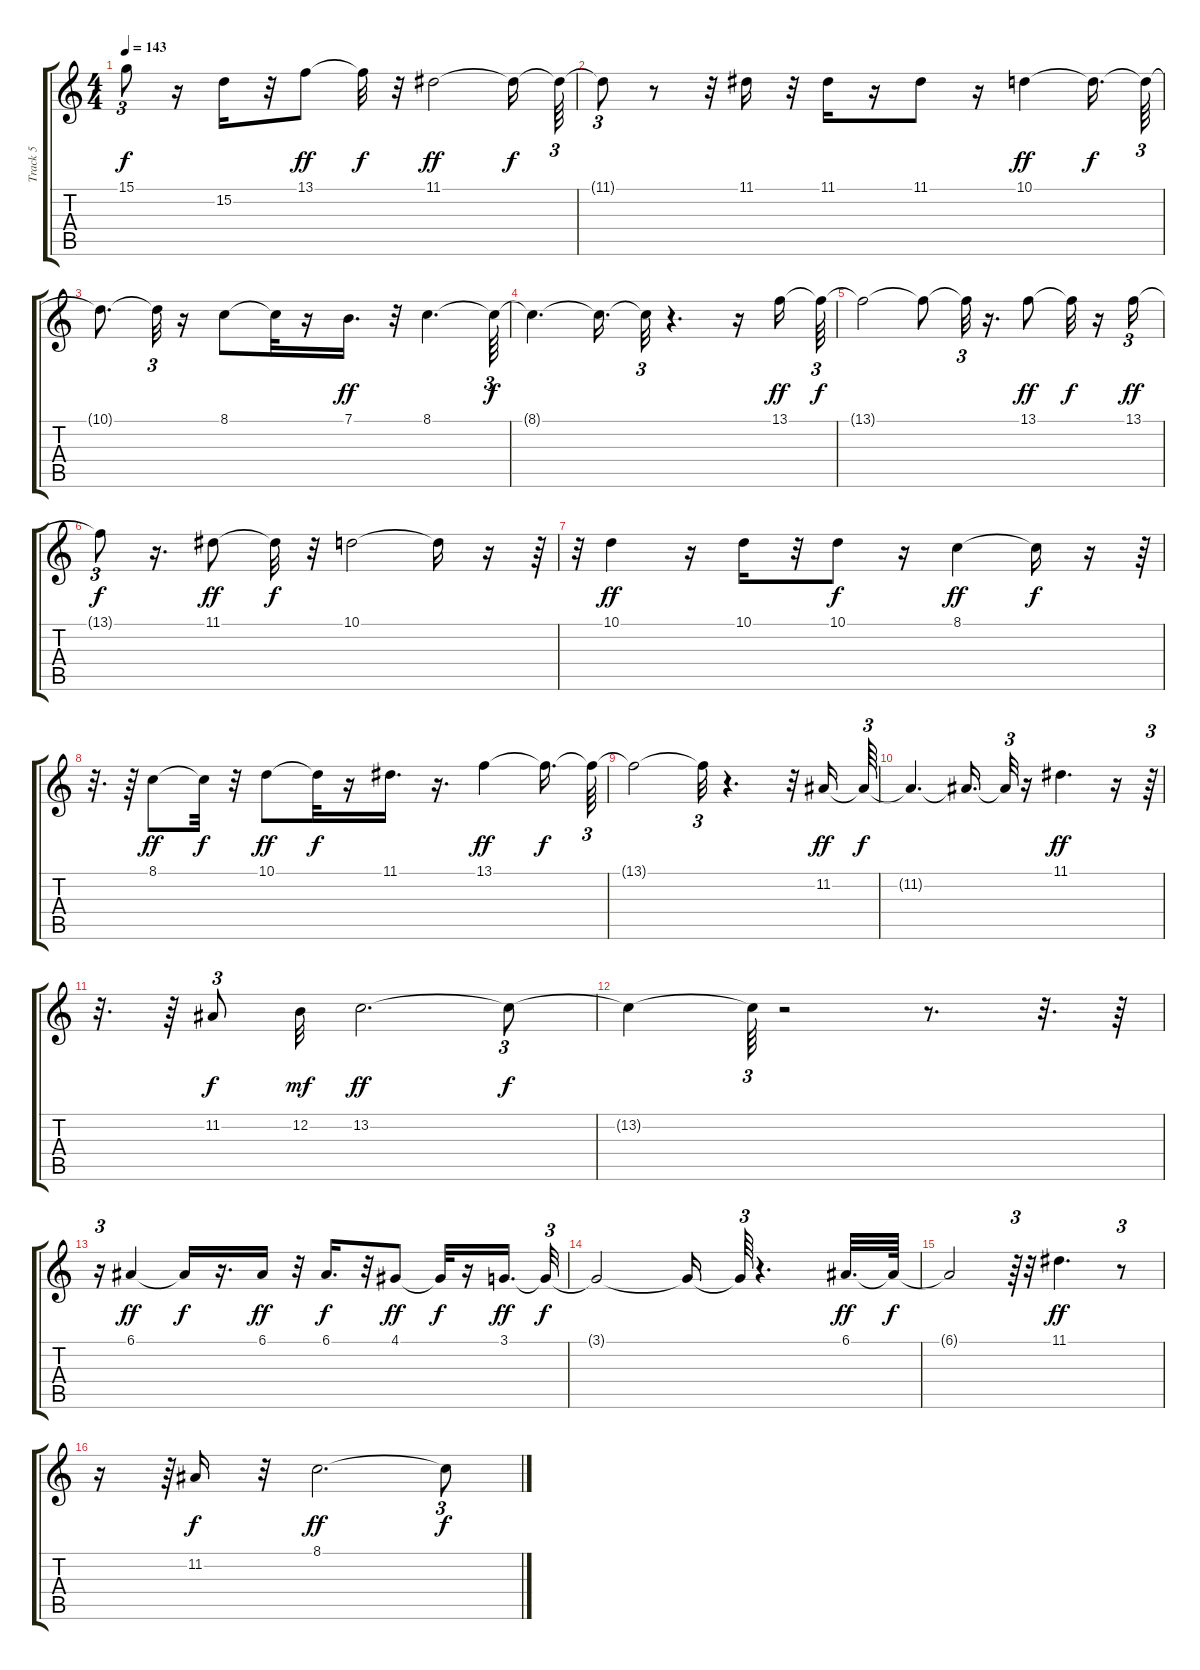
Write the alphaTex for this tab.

\track ("Track 5" "Track 5") {instrument sopranosax}
\staff {score tabs}
\tuning (E4 B3 G3 D3 A2 E2) {hide}
\ts (4 4)
\tempo 143
\clef g2
\ks c
15.1{t}.8{tu (3 2) dy f} r.16 15.2.16 r.32 13.1.8{dy ff} 13.1{t}.32{dy f} r.32 11.1.2{dy ff} 11.1{t}.16{dy f} 11.1{t}.64{tu (3 2)} |
11.1{t}.8{tu (3 2)} r.8 r.32 11.1.16 r.32 11.1.16 r.16 11.1.8 r.16 10.1.4{dy ff} 10.1{t}.16{d dy f} 10.1{t}.64{tu (3 2)} |
10.1{t}.8{d} 10.1{t}.32{tu (3 2)} r.16 8.1.8 8.1{t}.32 r.16 7.1.16{d dy ff} r.32 8.1.4{d} 8.1{t}.64{tu (3 2) dy f} |
8.1{t}.4{d} 8.1{t}.16{d} 8.1{t}.32{tu (3 2)} r.4{d} r.16 13.1.16{dy ff} 13.1{t}.64{tu (3 2) dy f} |
13.1{t}.2 13.1{t}.8 13.1{t}.32{tu (3 2)} r.16{d} 13.1.8{dy ff} 13.1{t}.32{dy f} r.16 13.1.16{tu (3 2) dy ff} |
13.1{t}.8{tu (3 2) dy f} r.16{d} 11.1.8{dy ff} 11.1{t}.32{dy f} r.32 10.1.2 10.1{t}.16 r.16 r.64{tu (3 2)} |
r.32{tu (3 2)} 10.1.4{dy ff} r.16 10.1.16 r.32 10.1.8{dy f} r.16 8.1.4{dy ff} 8.1{t}.16{dy f} r.16 r.64{tu (3 2)} |
r.32{d} r.64 8.1.8{dy ff} 8.1{t}.32{dy f} r.32 10.1.8{dy ff} 10.1{t}.32{dy f} r.16 11.1.16{d} r.16{d} 13.1.4{dy ff} 13.1{t}.16{d dy f} 13.1{t}.64{tu (3 2)} |
13.1{t}.2 13.1{t}.32{tu (3 2)} r.4{d} r.32 11.2.16{dy ff} 11.2{t}.64{tu (3 2) dy f} |
11.2{t}.4{d} 11.2{t}.16{d} 11.2{t}.32{tu (3 2)} r.16 11.1.4{d dy ff} r.16 r.64{tu (3 2)} |
r.32{d} r.64 11.2.8{tu (3 2) dy f} 12.2.32{dy mf} 13.2.2{d dy ff} 13.2{t}.8{tu (3 2) dy f} |
13.2{t}.4 13.2{t}.64{tu (3 2)} r.2 r.8{d} r.32{d} r.64 |
r.16{tu (3 2)} 6.1.4{dy ff} 6.1{t}.16{dy f} r.16{d} 6.1.16{dy ff} r.32 6.1.16{d dy f} r.32 4.1.8{dy ff} 4.1{t}.32{dy f} r.16 3.1.16{d dy ff} 3.1{t}.32{tu (3 2) dy f} |
3.1{t}.2 3.1{t}.16 3.1{t}.64{tu (3 2)} r.4{d} 6.1.32{d dy ff} 6.1{t}.64{dy f} |
6.1{t}.2 r.64{tu (3 2)} r.32 11.1.4{d dy ff} r.8{tu (3 2)} |
r.16 r.64{tu (3 2)} 11.2.16{dy f} r.32 8.1.2{d dy ff} 8.1{t}.8{tu (3 2) dy f}
